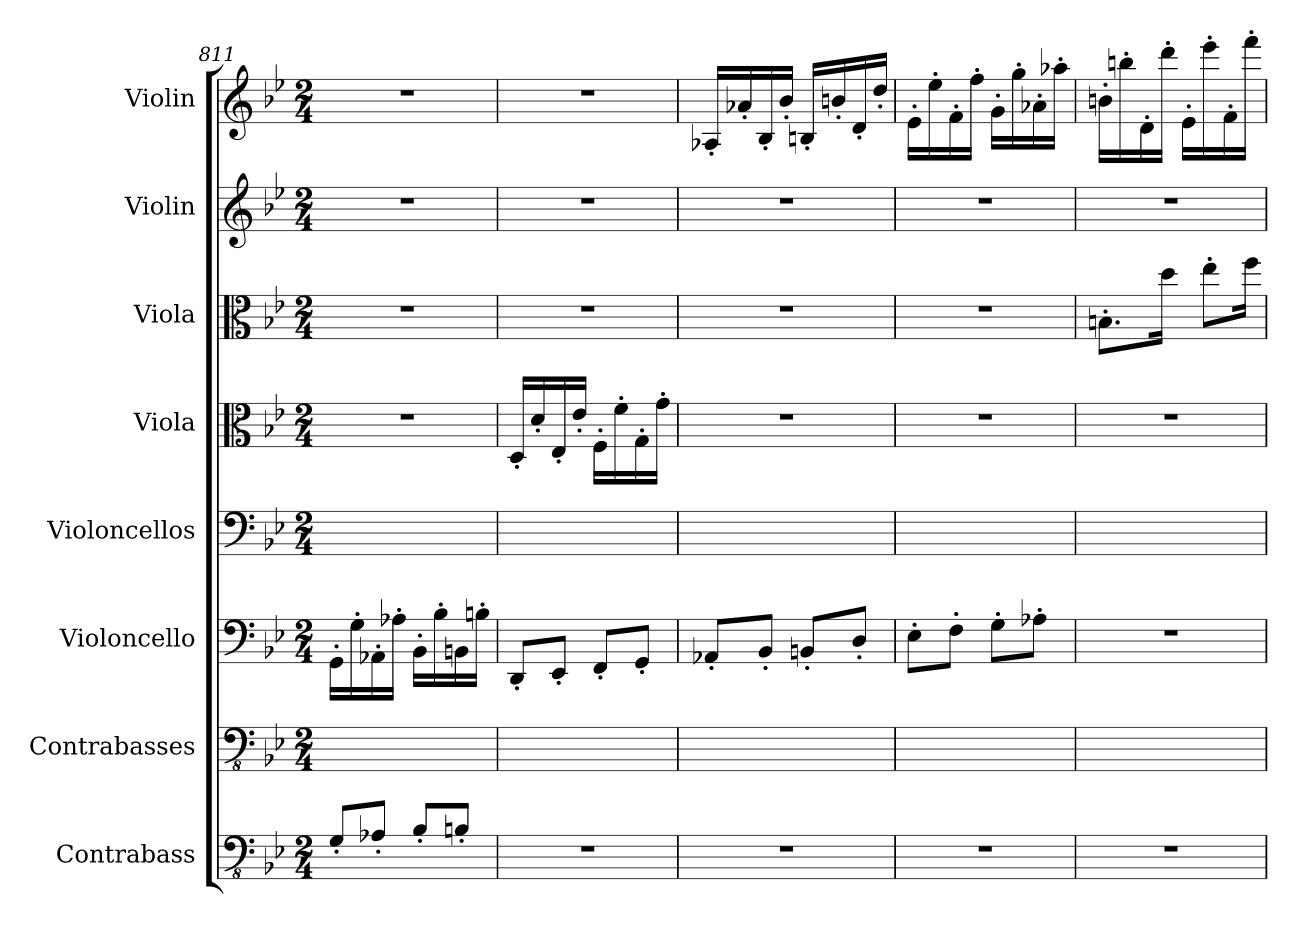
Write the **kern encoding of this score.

**kern	**kern	**kern	**kern	**kern	**kern	**kern	**kern
*part8	*part7	*part6	*part5	*part4	*part3	*part2	*part1
*staff8	*staff7	*staff6	*staff5	*staff4	*staff3	*staff2	*staff1
*I"Contrabass	*I"Contrabasses	*I"Violoncello	*I"Violoncellos	*I"Viola	*I"Viola	*I"Violin	*I"Violin
*I'Cb.	*I'Cbs.	*I'Vc.	*I'Vcs.	*I'Vla.	*I'Vla.	*I'Vln.	*I'Vln.
*clefFv4	*clefFv4	*clefF4	*clefF4	*clefC3	*clefC3	*clefG2	*clefG2
*ITrd7c12	*	*	*	*	*	*	*
*k[b-e-]	*k[b-e-]	*k[b-e-]	*k[b-e-]	*k[b-e-]	*k[b-e-]	*k[b-e-]	*k[b-e-]
*M2/4	*M2/4	*M2/4	*M2/4	*M2/4	*M2/4	*M2/4	*M2/4
=811	=811	=811	=811	=811	=811	=811	=811
8GGG'/L	2ryy	16GG'\LL	2ryy	2r	2r	2r	2r
.	.	16G'\	.	.	.	.	.
8AAA-X'/J	.	16AA-X'\	.	.	.	.	.
.	.	16A-X'\JJ	.	.	.	.	.
8BBB-'/L	.	16BB-'\LL	.	.	.	.	.
.	.	16B-'\	.	.	.	.	.
8BBBn'/J	.	16BBn\	.	.	.	.	.
.	.	16Bn'\JJ	.	.	.	.	.
=812	=812	=812	=812	=812	=812	=812	=812
2r	2ryy	8DD'/L	2ryy	16D'/LL	2r	2r	2r
.	.	.	.	16d'/	.	.	.
.	.	8EE-'/J	.	16E-'/	.	.	.
.	.	.	.	16e-'/JJ	.	.	.
.	.	8FF'/L	.	16F'\LL	.	.	.
.	.	.	.	16f'\	.	.	.
.	.	8GG'/J	.	16G'\	.	.	.
.	.	.	.	16g'\JJ	.	.	.
!!LO:PB:g=z
=813	=813	=813	=813	=813	=813	=813	=813
2r	2ryy	8AA-X'/L	2ryy	2r	2r	2r	16A-X'/LL
.	.	.	.	.	.	.	16a-X'/
.	.	8BB-'/J	.	.	.	.	16B-'/
.	.	.	.	.	.	.	16b-'/JJ
.	.	8BBn'/L	.	.	.	.	16Bn'/LL
.	.	.	.	.	.	.	16bn'/
.	.	8D'/J	.	.	.	.	16d'/
.	.	.	.	.	.	.	16dd'/JJ
=814	=814	=814	=814	=814	=814	=814	=814
2r	2ryy	8E-'\L	2ryy	2r	2r	2r	16e-'\LL
.	.	.	.	.	.	.	16ee-'\
.	.	8F'\J	.	.	.	.	16f'\
.	.	.	.	.	.	.	16ff'\JJ
.	.	8G'\L	.	.	.	.	16g'\LL
.	.	.	.	.	.	.	16gg'\
.	.	8A-X'\J	.	.	.	.	16a-X'\
.	.	.	.	.	.	.	16aa-X'\JJ
=815	=815	=815	=815	=815	=815	=815	=815
2r	2ryy	2r	2ryy	2r	8.Bn'\L	2r	16bn'\LL
.	.	.	.	.	.	.	16bbn'\
.	.	.	.	.	.	.	16d'\
.	.	.	.	.	16dd\Jk	.	16ddd'\JJ
.	.	.	.	.	16ryy	.	16e-'\LL
.	.	.	.	.	8ee-'\L	.	16eee-'\
.	.	.	.	.	.	.	16f'\
.	.	.	.	.	16ff\Jk	.	16fff'\JJ
=	=	=	=	=	=	=	=
*-	*-	*-	*-	*-	*-	*-	*-
